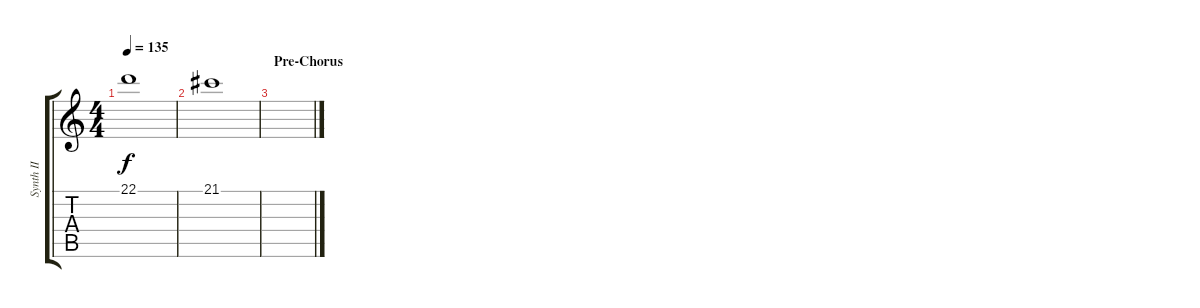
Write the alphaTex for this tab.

\track ("Synth II" "Synth II") {instrument synthstrings2}
\staff {score tabs}
\tuning (E4 B3 G3 D3 A2 E2) {hide}
\ts (4 4)
\tempo 135
\clef g2
\ks c
22.1.1{dy f} |
21.1.1 |
\section ("" "Pre-Chorus")
